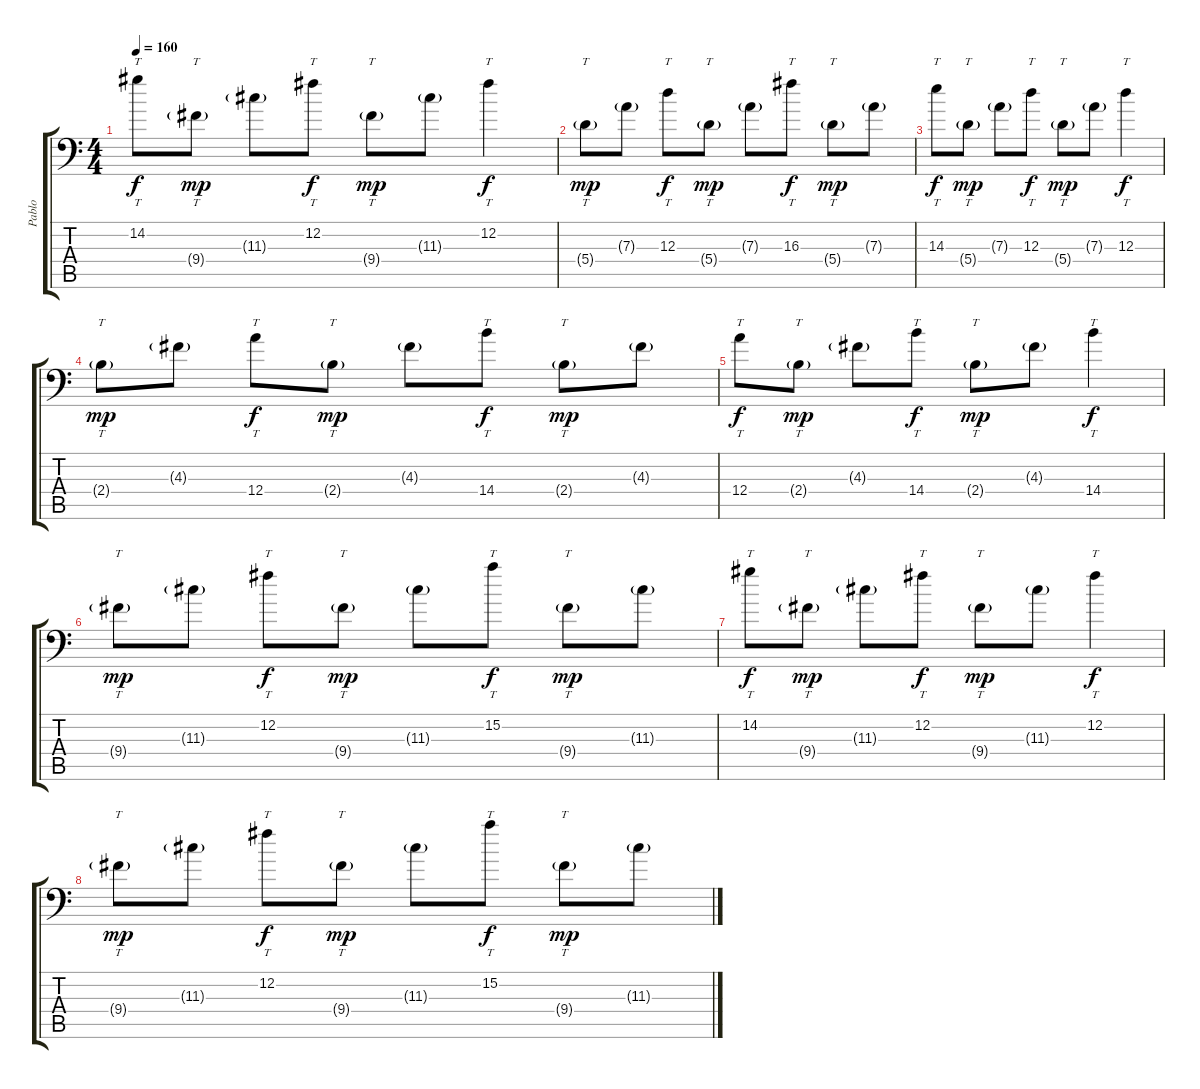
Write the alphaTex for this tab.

\track ("Pablo" "Pablo") {instrument distortionguitar}
\staff {score tabs}
\tuning (B3 Gb3 D3 A2 E2 A1) {hide}
\ts (4 4)
\tempo 160
\clef f4
\ks c
14.2.8{tt dy f} 9.4{g}.8{tt dy mp} 11.3{g}.8 12.2.8{tt dy f} 9.4{g}.8{tt dy mp} 11.3{g}.8 12.2.4{tt dy f} |
5.4{g}.8{tt dy mp volume 15 instrument electricguitarclean} 7.3{g}.8 12.3.8{tt dy f} 5.4{g}.8{tt dy mp} 7.3{g}.8 16.3.8{tt dy f} 5.4{g}.8{tt dy mp} 7.3{g}.8 |
14.3.8{tt dy f} 5.4{g}.8{tt dy mp} 7.3{g}.8 12.3.8{tt dy f} 5.4{g}.8{tt dy mp} 7.3{g}.8 12.3.4{tt dy f} |
2.4{g}.8{tt dy mp} 4.3{g}.8 12.4.8{tt dy f} 2.4{g}.8{tt dy mp} 4.3{g}.8 14.4.8{tt dy f} 2.4{g}.8{tt dy mp} 4.3{g}.8 |
12.4.8{tt dy f} 2.4{g}.8{tt dy mp} 4.3{g}.8 14.4.8{tt dy f} 2.4{g}.8{tt dy mp} 4.3{g}.8 14.4.4{tt dy f} |
9.4{g}.8{tt dy mp volume 15 instrument electricguitarclean} 11.3{g}.8 12.2.8{tt dy f} 9.4{g}.8{tt dy mp} 11.3{g}.8 15.2.8{tt dy f} 9.4{g}.8{tt dy mp} 11.3{g}.8 |
14.2.8{tt dy f} 9.4{g}.8{tt dy mp} 11.3{g}.8 12.2.8{tt dy f} 9.4{g}.8{tt dy mp} 11.3{g}.8 12.2.4{tt dy f} |
9.4{g}.8{tt dy mp} 11.3{g}.8 12.2.8{tt dy f} 9.4{g}.8{tt dy mp} 11.3{g}.8 15.2.8{tt dy f} 9.4{g}.8{tt dy mp} 11.3{g}.8
